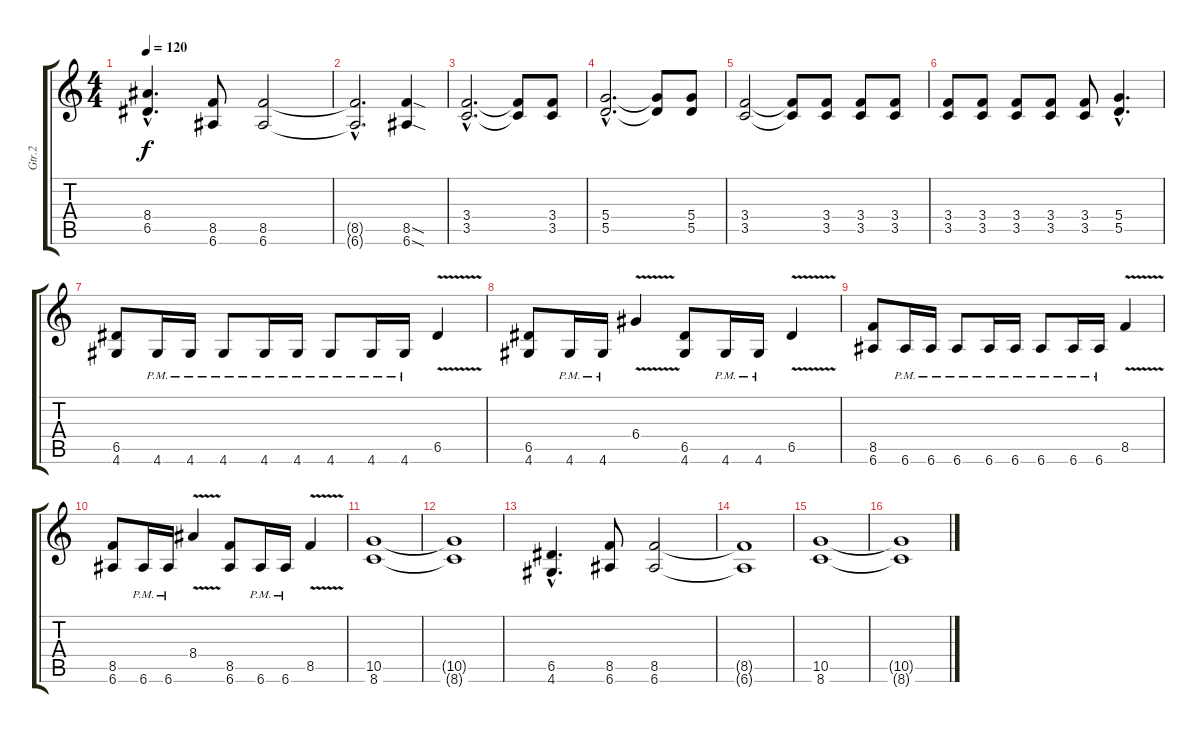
\track ("Gtr.2" "Gtr.2") {instrument overdrivenguitar}
\staff {score tabs}
\tuning (E4 B3 G3 D3 A2 E2) {hide}
\ts (4 4)
\tempo 120
\clef g2
\ks c
(8.4{hac} 6.5{hac}).4{d dy f} (8.5 6.6).8 (8.5 6.6).2 |
(8.5{hac t} 6.6{hac t}).2{d} (8.5{sod} 6.6{sod}).4 |
(3.4{hac} 3.5{hac}).2{d} (3.4{t} 3.5{t}).8 (3.4 3.5).8 |
(5.4{hac} 5.5{hac}).2{d} (5.4{t} 5.5{t}).8 (5.4 5.5).8 |
(3.4 3.5).2 (3.4{t} 3.5{t}).8 (3.4 3.5).8 (3.4 3.5).8 (3.4 3.5).8 |
(3.4 3.5).8 (3.4 3.5).8 (3.4 3.5).8 (3.4 3.5).8 (3.4 3.5).8 (5.4{hac} 5.5{hac}).4{d} |
(6.5 4.6).8 4.6{pm}.16 4.6{pm}.16 4.6{pm}.8 4.6{pm}.16 4.6{pm}.16 4.6{pm}.8 4.6{pm}.16 4.6{pm}.16 6.5{v}.4 |
(6.5 4.6).8 4.6{pm}.16 4.6{pm}.16 6.4{v}.4 (6.5 4.6).8 4.6{pm}.16 4.6{pm}.16 6.5{v}.4 |
(8.5 6.6).8 6.6{pm}.16 6.6{pm}.16 6.6{pm}.8 6.6{pm}.16 6.6{pm}.16 6.6{pm}.8 6.6{pm}.16 6.6{pm}.16 8.5{v}.4 |
(8.5 6.6).8 6.6{pm}.16 6.6{pm}.16 8.4{v}.4 (8.5 6.6).8 6.6{pm}.16 6.6{pm}.16 8.5{v}.4 |
(10.5 8.6).1 |
(10.5{t} 8.6{t}).1 |
(6.5{hac} 4.6{hac}).4{d} (8.5 6.6).8 (8.5 6.6).2 |
(8.5{t} 6.6{t}).1 |
(10.5 8.6).1 |
(10.5{t} 8.6{t}).1
